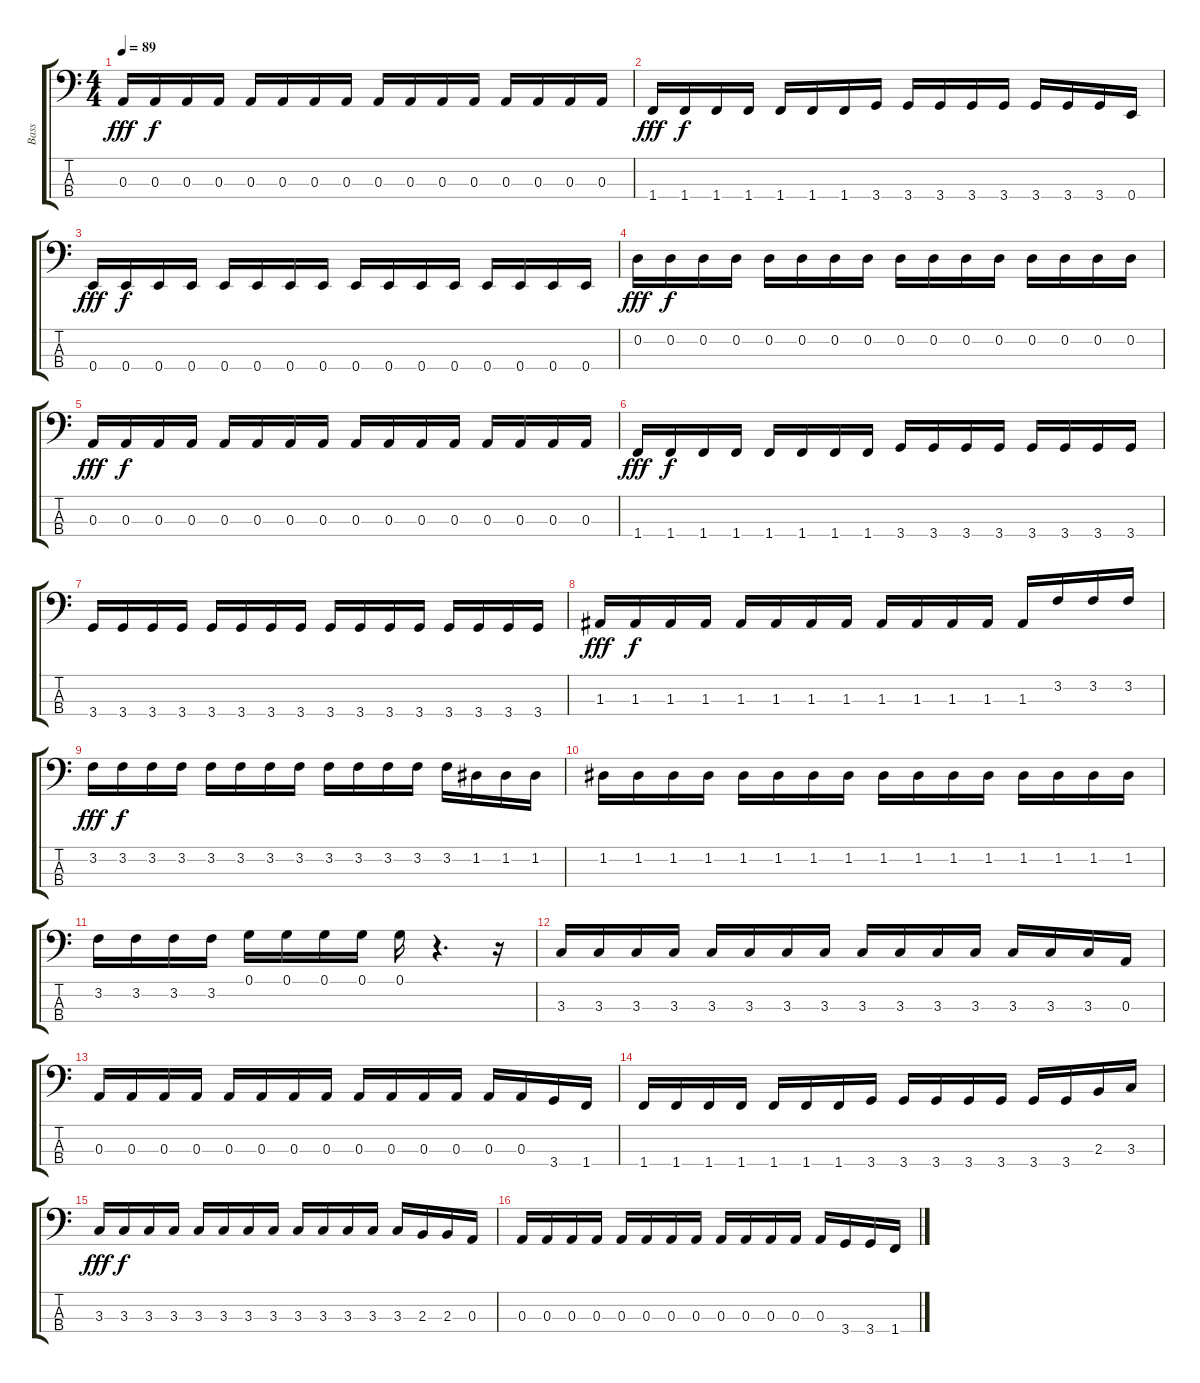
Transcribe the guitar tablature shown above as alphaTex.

\track ("Bass" "Bass") {instrument acousticbass}
\staff {score tabs}
\tuning (G2 D2 A1 E1) {hide}
\ts (4 4)
\tempo 89
\clef f4
\ks c
0.3.16{dy fff} 0.3.16{dy f} 0.3.16 0.3.16 0.3.16 0.3.16 0.3.16 0.3.16 0.3.16 0.3.16 0.3.16 0.3.16 0.3.16 0.3.16 0.3.16 0.3.16 |
1.4.16{dy fff} 1.4.16{dy f} 1.4.16 1.4.16 1.4.16 1.4.16 1.4.16 3.4.16 3.4.16 3.4.16 3.4.16 3.4.16 3.4.16 3.4.16 3.4.16 0.4.16 |
0.4.16{dy fff} 0.4.16{dy f} 0.4.16 0.4.16 0.4.16 0.4.16 0.4.16 0.4.16 0.4.16 0.4.16 0.4.16 0.4.16 0.4.16 0.4.16 0.4.16 0.4.16 |
0.2.16{dy fff} 0.2.16{dy f} 0.2.16 0.2.16 0.2.16 0.2.16 0.2.16 0.2.16 0.2.16 0.2.16 0.2.16 0.2.16 0.2.16 0.2.16 0.2.16 0.2.16 |
0.3.16{dy fff} 0.3.16{dy f} 0.3.16 0.3.16 0.3.16 0.3.16 0.3.16 0.3.16 0.3.16 0.3.16 0.3.16 0.3.16 0.3.16 0.3.16 0.3.16 0.3.16 |
1.4.16{dy fff} 1.4.16{dy f} 1.4.16 1.4.16 1.4.16 1.4.16 1.4.16 1.4.16 3.4.16 3.4.16 3.4.16 3.4.16 3.4.16 3.4.16 3.4.16 3.4.16 |
3.4.16 3.4.16 3.4.16 3.4.16 3.4.16 3.4.16 3.4.16 3.4.16 3.4.16 3.4.16 3.4.16 3.4.16 3.4.16 3.4.16 3.4.16 3.4.16 |
1.3.16{dy fff} 1.3.16{dy f} 1.3.16 1.3.16 1.3.16 1.3.16 1.3.16 1.3.16 1.3.16 1.3.16 1.3.16 1.3.16 1.3.16 3.2.16 3.2.16 3.2.16 |
3.2.16{dy fff} 3.2.16{dy f} 3.2.16 3.2.16 3.2.16 3.2.16 3.2.16 3.2.16 3.2.16 3.2.16 3.2.16 3.2.16 3.2.16 1.2.16 1.2.16 1.2.16 |
1.2.16 1.2.16 1.2.16 1.2.16 1.2.16 1.2.16 1.2.16 1.2.16 1.2.16 1.2.16 1.2.16 1.2.16 1.2.16 1.2.16 1.2.16 1.2.16 |
3.2.16 3.2.16 3.2.16 3.2.16 0.1.16 0.1.16 0.1.16 0.1.16 0.1.16 r.4{d} r.16 |
3.3.16 3.3.16 3.3.16 3.3.16 3.3.16 3.3.16 3.3.16 3.3.16 3.3.16 3.3.16 3.3.16 3.3.16 3.3.16 3.3.16 3.3.16 0.3.16 |
0.3.16 0.3.16 0.3.16 0.3.16 0.3.16 0.3.16 0.3.16 0.3.16 0.3.16 0.3.16 0.3.16 0.3.16 0.3.16 0.3.16 3.4.16 1.4.16 |
1.4.16 1.4.16 1.4.16 1.4.16 1.4.16 1.4.16 1.4.16 3.4.16 3.4.16 3.4.16 3.4.16 3.4.16 3.4.16 3.4.16 2.3.16 3.3.16 |
3.3.16{dy fff} 3.3.16{dy f} 3.3.16 3.3.16 3.3.16 3.3.16 3.3.16 3.3.16 3.3.16 3.3.16 3.3.16 3.3.16 3.3.16 2.3.16 2.3.16 0.3.16 |
0.3.16 0.3.16 0.3.16 0.3.16 0.3.16 0.3.16 0.3.16 0.3.16 0.3.16 0.3.16 0.3.16 0.3.16 0.3.16 3.4.16 3.4.16 1.4.16
